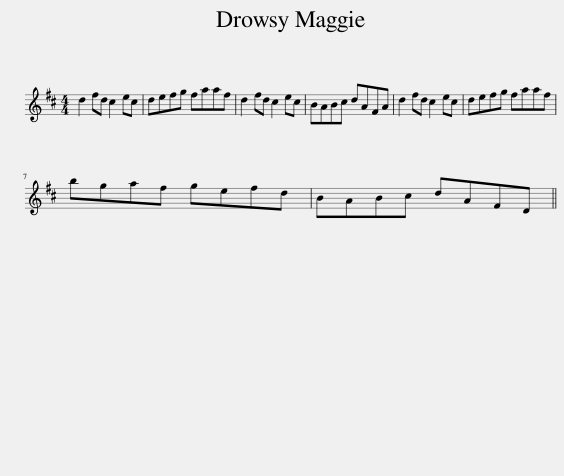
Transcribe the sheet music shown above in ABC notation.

X:1
L:1/8
M:4/4
I:linebreak $
K:D
V:1 treble
V:1
 d2 fd c2 ec | defg faaf | d2 fd c2 ec | BABc dAFA | d2 fd c2 ec | %5
 defg faaf |$ bgaf gefd | BABc dAFD || %8
